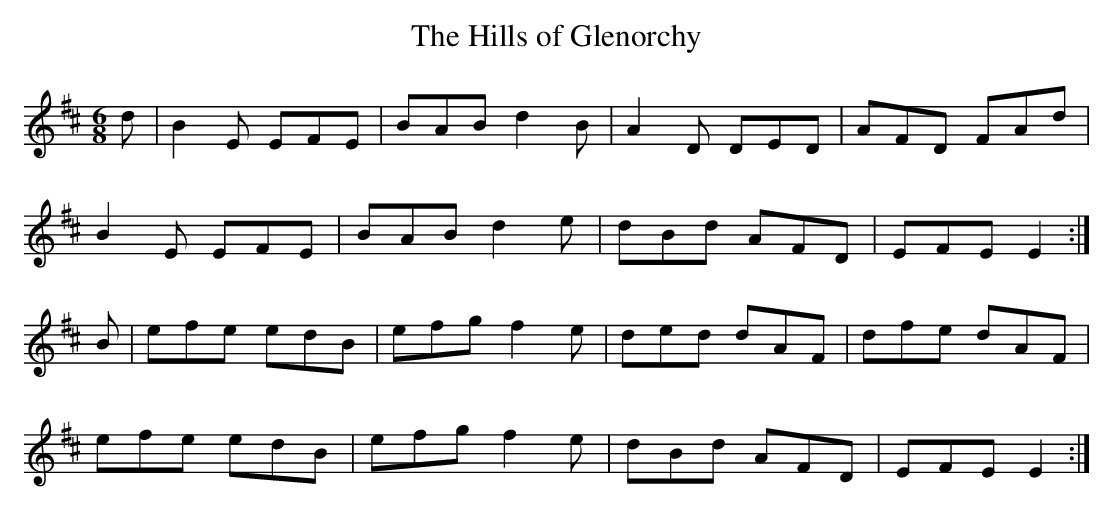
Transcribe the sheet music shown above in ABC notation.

X:1
T:Hills of Glenorchy, The
M:6/8
K:Edor
d|B2E EFE|BAB d2B|A2D DED|AFD FAd|
B2E EFE|BAB d2e|dBd AFD|EFE E2:|
B|efe edB|efg f2e|ded dAF|dfe dAF|
efe edB|efg f2e|dBd AFD| EFE E2:|
